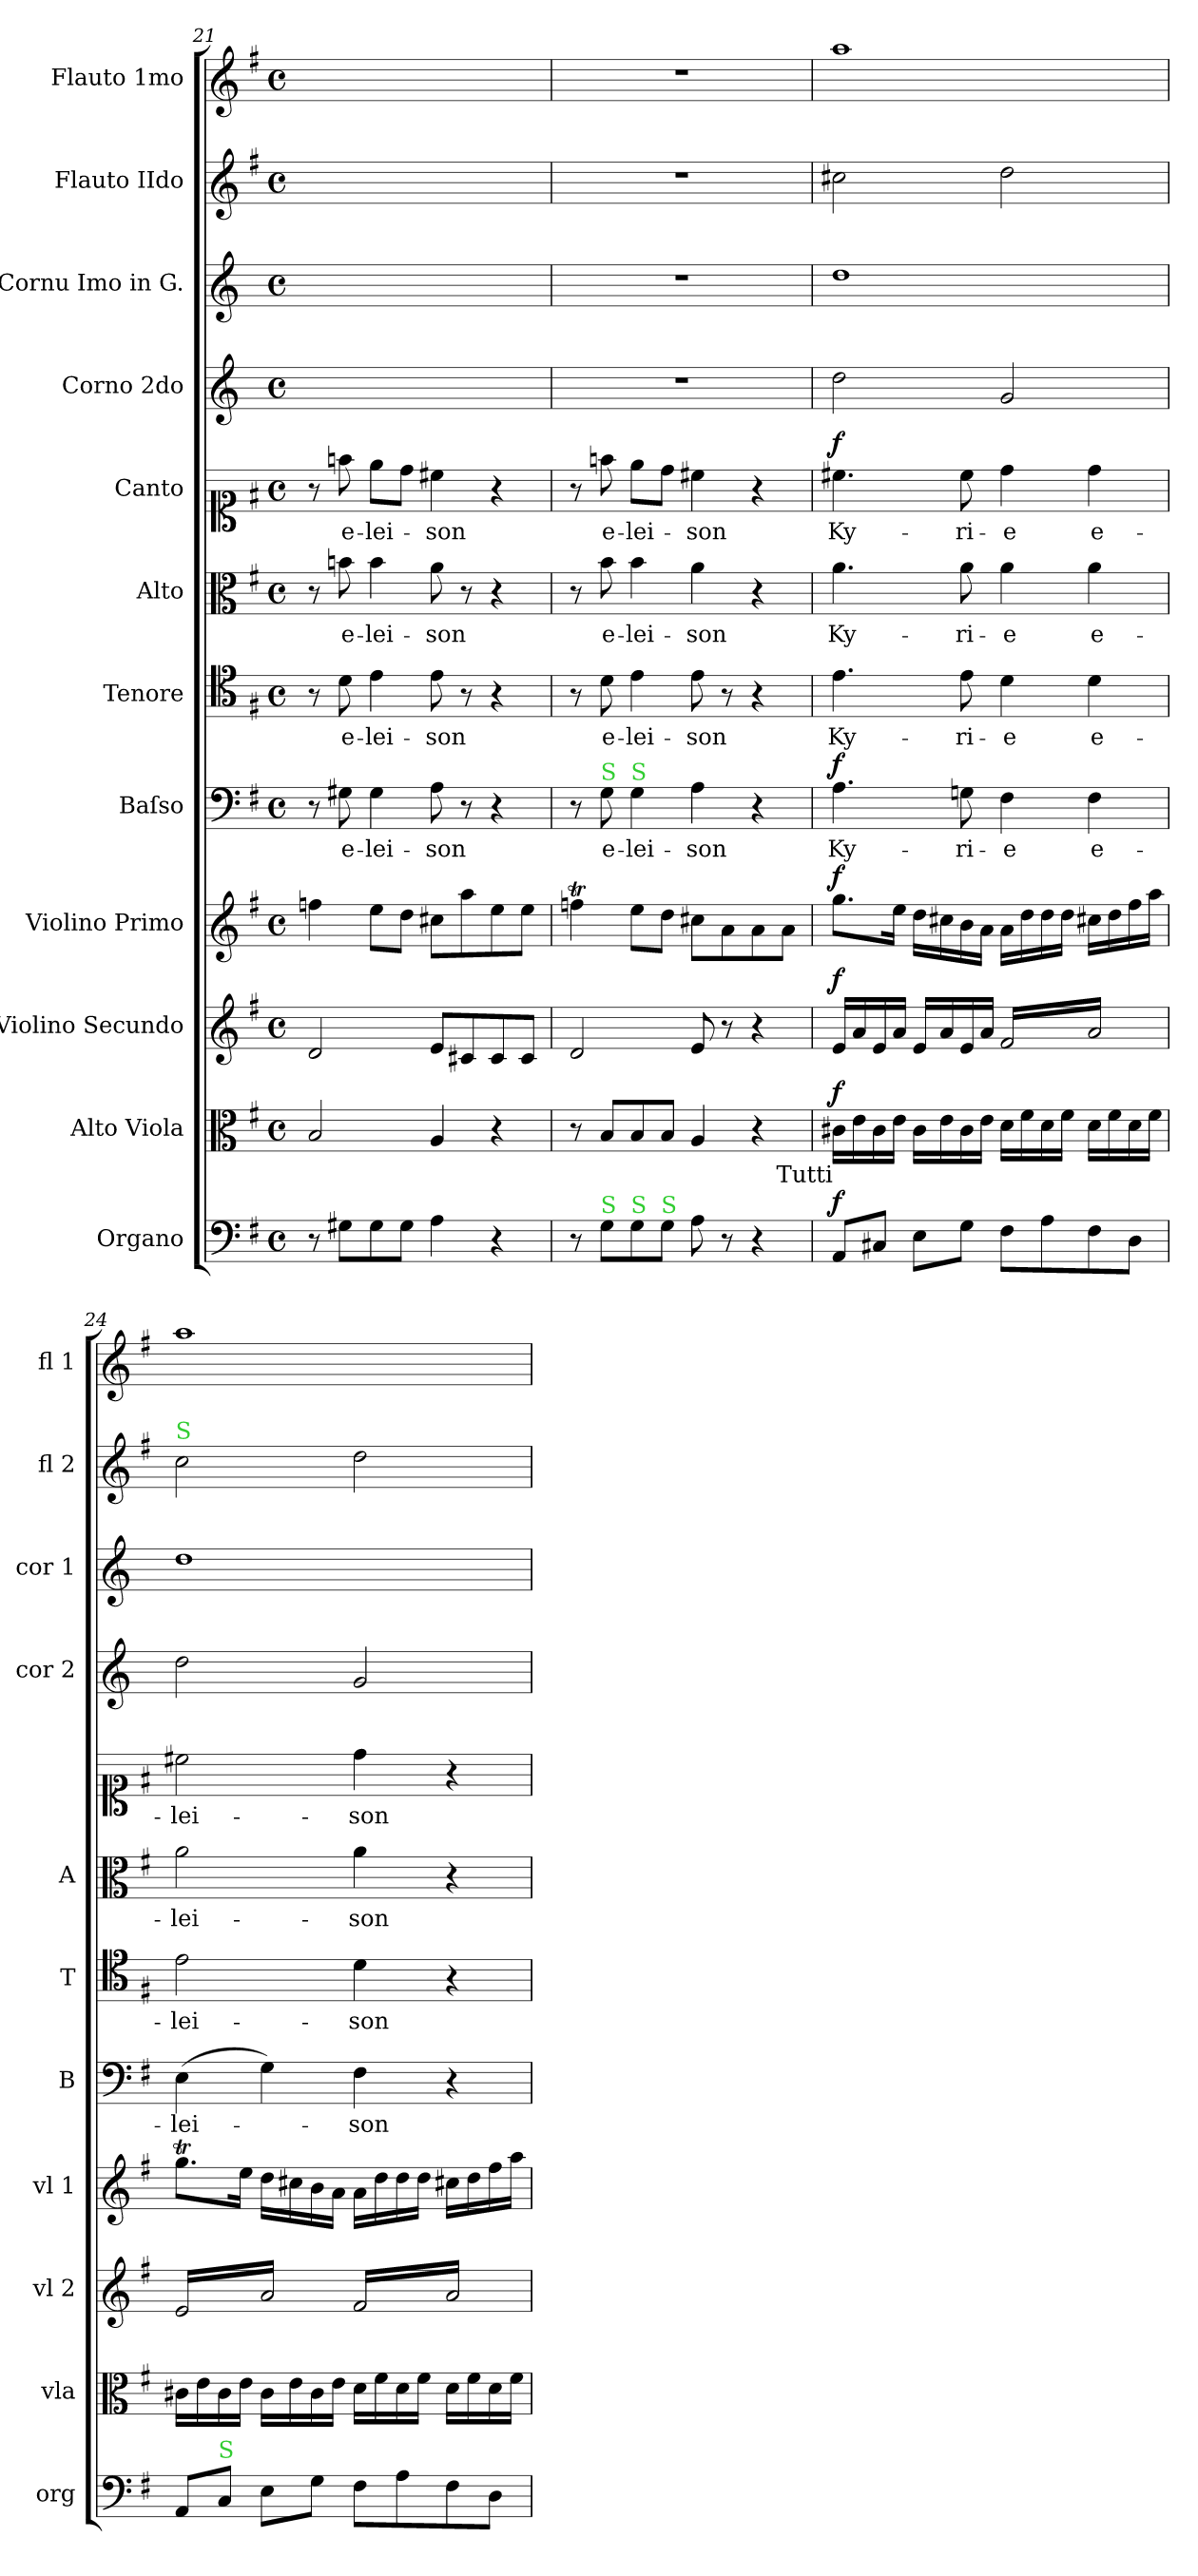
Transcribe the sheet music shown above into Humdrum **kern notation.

**kern	**dynam	**kern	**dynam	**kern	**dynam	**kern	**dynam	**kern	**text	**dynam	**kern	**text	**kern	**text	**kern	**text	**dynam	**kern	**kern	**kern	**kern
*part12	*part12	*part11	*part11	*part10	*part10	*part9	*part9	*part8	*part8	*part8	*part7	*part7	*part6	*part6	*part5	*part5	*part5	*part4	*part3	*part2	*part1
*staff12	*staff12	*staff11	*staff11	*staff10	*staff10	*staff9	*staff9	*staff8	*staff8	*staff8	*staff7	*staff7	*staff6	*staff6	*staff5	*staff5	*staff5	*staff4	*staff3	*staff2	*staff1
*I"Organo	*	*I"Alto Viola	*	*I"Violino Secundo	*	*I"Violino Primo	*	*I"Baſso	*	*	*I"Tenore	*	*I"Alto	*	*I"Canto	*	*	*I"Corno 2do	*I"Cornu Imo in G.	*I"Flauto IIdo	*I"Flauto 1mo
*I'org	*	*I'vla	*	*I'vl 2	*	*I'vl 1	*	*I'B	*	*	*I'T	*	*I'A	*	*	*	*	*I'cor 2	*I'cor 1	*I'fl 2	*I'fl 1
*clefF4	*	*clefC3	*	*clefG2	*	*clefG2	*	*clefF4	*	*	*clefC4	*	*clefC3	*	*clefC1	*	*	*clefG2	*clefG2	*clefG2	*clefG2
*	*	*	*	*	*	*	*	*	*	*	*	*	*	*	*	*	*	*ITrd3c5	*ITrd3c5	*	*
*k[f#]	*	*k[f#]	*	*k[f#]	*	*k[f#]	*	*k[f#]	*	*	*k[f#]	*	*k[f#]	*	*k[f#]	*	*	*k[f#]	*k[f#]	*k[f#]	*k[f#]
*G:	*	*G:	*	*G:	*	*G:	*	*G:	*	*	*G:	*	*G:	*	*G:	*	*	*G:	*G:	*G:	*G:
*M4/4	*	*M4/4	*	*M4/4	*	*M4/4	*	*M4/4	*	*	*M4/4	*	*M4/4	*	*M4/4	*	*	*M4/4	*M4/4	*M4/4	*M4/4
*met(c)	*	*met(c)	*	*met(c)	*	*met(c)	*	*met(c)	*	*	*met(c)	*	*met(c)	*	*met(c)	*	*	*met(c)	*met(c)	*met(c)	*met(c)
=21	=21	=21	=21	=21	=21	=21	=21	=21	=21	=21	=21	=21	=21	=21	=21	=21	=21	=21	=21	=21	=21
8r	.	2B/	.	2d/	.	4ffn\	.	8r	.	.	8r	.	8r	.	8r	.	.	1ryy	1ryy	1ryy	1ryy
!	!	!	!	!	!	!	!	!	!	!	!	!LO:LY:i	!	!	!	!	!	!	!	!	!
8G#X\L	.	.	.	.	.	.	.	8G#X\	e-	.	8d\	e-	8bn\	e-	8ffn\	e-	.	.	.	.	.
!	!	!	!	!	!	!	!	!	!	!	!	!LO:LY:i	!	!	!	!	!	!	!	!	!
8G#\	.	.	.	.	.	8ee\L	.	4G#\	-lei-	.	4e\	-lei-	4b\	-lei-	8ee\L	-lei-	.	.	.	.	.
8G#\J	.	.	.	.	.	8dd\J	.	.	.	.	.	.	.	.	8dd\J	.	.	.	.	.	.
!	!	!	!	!	!	!	!	!	!	!	!	!LO:LY:i	!	!	!	!	!	!	!	!	!
4A\	.	4A/	.	8e/L	.	8cc#X\L	.	8A\	-son	.	8e\	-son	8a\	-son	4cc#X\	-son	.	.	.	.	.
.	.	.	.	8c#X/	.	8aa\	.	8r	.	.	8r	.	8r	.	.	.	.	.	.	.	.
4r	.	4r	.	8c#/	.	8ee\	.	4r	.	.	4r	.	4r	.	4r	.	.	.	.	.	.
.	.	.	.	8c#/J	.	8ee\J	.	.	.	.	.	.	.	.	.	.	.	.	.	.	.
=22	=22	=22	=22	=22	=22	=22	=22	=22	=22	=22	=22	=22	=22	=22	=22	=22	=22	=22	=22	=22	=22
8r	.	8r	.	2d/	.	4ffnT\	.	8r	.	.	8r	.	8r	.	8r	.	.	1r	1r	1r	1r
!	!	!	!	!	!	!	!	!LO:TX:a:color=limegreen:t=S	!	!	!	!	!	!	!	!	!	!	!	!	!
!LO:TX:a:color=limegreen:t=S	!	!	!	!	!	!	!	!	!	!	!	!	!	!	!	!	!	!	!	!	!
!	!	!	!	!	!	!	!	!	!LO:LY:i	!	!	!LO:LY:i	!	!LO:LY:i	!	!	!	!	!	!	!
8G\L	.	8B/L	.	.	.	.	.	8G\	e-	.	8d\	e-	8b\	e-	8ffn\	e-	.	.	.	.	.
!	!	!	!	!	!	!	!	!LO:TX:a:color=limegreen:t=S	!	!	!	!	!	!	!	!	!	!	!	!	!
!LO:TX:a:color=limegreen:t=S	!	!	!	!	!	!	!	!	!	!	!	!	!	!	!	!	!	!	!	!	!
!	!	!	!	!	!	!	!	!	!LO:LY:i	!	!	!LO:LY:i	!	!LO:LY:i	!	!	!	!	!	!	!
8G\	.	8B/	.	.	.	8ee\L	.	4G\	-lei-	.	4e\	-lei-	4b\	-lei-	8ee\L	-lei-	.	.	.	.	.
!LO:TX:a:color=limegreen:t=S	!	!	!	!	!	!	!	!	!	!	!	!	!	!	!	!	!	!	!	!	!
8G\J	.	8B/J	.	.	.	8dd\J	.	.	.	.	.	.	.	.	8dd\J	.	.	.	.	.	.
!	!	!	!	!	!	!	!	!	!LO:LY:i	!	!	!LO:LY:i	!	!LO:LY:i	!	!	!	!	!	!	!
8A\	.	4A/	.	8e/	.	8cc#X\L	.	4A\	-son	.	8e\	-son	4a\	-son	4cc#X\	-son	.	.	.	.	.
8r	.	.	.	8r	.	8a\	.	.	.	.	8r	.	.	.	.	.	.	.	.	.	.
4r	.	4r	.	4r	.	8a\	.	4r	.	.	4r	.	4r	.	4r	.	.	.	.	.	.
.	.	.	.	.	.	8a\J	.	.	.	.	.	.	.	.	.	.	.	.	.	.	.
=23	=23	=23	=23	=23	=23	=23	=23	=23	=23	=23	=23	=23	=23	=23	=23	=23	=23	=23	=23	=23	=23
!LO:TX:a:rj:t=Tutti	!	!	!	!	!	!	!	!	!	!	!	!	!	!	!	!	!	!	!	!	!
!	!LO:DY:a	!	!LO:DY:a	!	!LO:DY:a	!	!LO:DY:a	!	!	!LO:DY:a	!	!	!	!	!	!	!LO:DY:a	!	!	!	!
8AA/L	f	16c#X\LL	f	16e/LL	f	8.gg\L	f	4.A\	Ky-	f	4.e\	Ky-	4.a\	Ky-	4.cc#X\	Ky-	f	2a\	1a/	2cc#X\	1aa\
.	.	16e\	.	16a/	.	.	.	.	.	.	.	.	.	.	.	.	.	.	.	.	.
8C#X/J	.	16c#\	.	16e/	.	.	.	.	.	.	.	.	.	.	.	.	.	.	.	.	.
.	.	16e\JJ	.	16a/JJ	.	16ee\Jk	.	.	.	.	.	.	.	.	.	.	.	.	.	.	.
8E\L	.	16c#\LL	.	16e/LL	.	16dd\LL	.	.	.	.	.	.	.	.	.	.	.	.	.	.	.
.	.	16e\	.	16a/	.	16cc#X\	.	.	.	.	.	.	.	.	.	.	.	.	.	.	.
8G\J	.	16c#\	.	16e/	.	16b\	.	8Gn\	-ri-	.	8e\	-ri-	8a\	-ri-	8cc#\	-ri-	.	.	.	.	.
.	.	16e\JJ	.	16a/JJ	.	16a\JJ	.	.	.	.	.	.	.	.	.	.	.	.	.	.	.
*	*	*	*	*tremolo	*	*	*	*	*	*	*	*	*	*	*	*	*	*	*	*	*
8F#\L	.	16d\LL	.	16f#/LL	.	16a\LL	.	4F#\	-e	.	4d\	-e	4a\	-e	4dd\	-e	.	2d/	.	2dd\	.
.	.	16f#\	.	16a/	.	16dd\	.	.	.	.	.	.	.	.	.	.	.	.	.	.	.
8A\	.	16d\	.	16f#/	.	16dd\	.	.	.	.	.	.	.	.	.	.	.	.	.	.	.
.	.	16f#\JJ	.	16a/	.	16dd\JJ	.	.	.	.	.	.	.	.	.	.	.	.	.	.	.
8F#\	.	16d\LL	.	16f#/	.	16cc#X\LL	.	4F#\	e-	.	4d\	e-	4a\	e-	4dd\	e-	.	.	.	.	.
.	.	16f#\	.	16a/	.	16dd\	.	.	.	.	.	.	.	.	.	.	.	.	.	.	.
8D\J	.	16d\	.	16f#/	.	16ff#\	.	.	.	.	.	.	.	.	.	.	.	.	.	.	.
.	.	16f#\JJ	.	16a/JJ	.	16aa\JJ	.	.	.	.	.	.	.	.	.	.	.	.	.	.	.
=24	=24	=24	=24	=24	=24	=24	=24	=24	=24	=24	=24	=24	=24	=24	=24	=24	=24	=24	=24	=24	=24
!	!	!	!	!	!	!	!	!	!	!	!	!	!	!	!	!	!	!	!	!LO:TX:a:color=limegreen:t=S	!
8AA/L	.	16c#X\LL	.	16e/LL	.	8.ggT\L	.	(4E\	-lei-	.	2e\	-lei-	2a\	-lei-	2cc#X\	-lei-	.	2a\	1a/	2cc\	1aa\
.	.	16e\	.	16a/	.	.	.	.	.	.	.	.	.	.	.	.	.	.	.	.	.
!LO:TX:a:color=limegreen:t=S	!	!	!	!	!	!	!	!	!	!	!	!	!	!	!	!	!	!	!	!	!
8C/J	.	16c#\	.	16e/	.	.	.	.	.	.	.	.	.	.	.	.	.	.	.	.	.
.	.	16e\JJ	.	16a/	.	16ee\Jk	.	.	.	.	.	.	.	.	.	.	.	.	.	.	.
8E\L	.	16c#\LL	.	16e/	.	16dd\LL	.	4G\)	.	.	.	.	.	.	.	.	.	.	.	.	.
.	.	16e\	.	16a/	.	16cc#X\	.	.	.	.	.	.	.	.	.	.	.	.	.	.	.
8G\J	.	16c#\	.	16e/	.	16b\	.	.	.	.	.	.	.	.	.	.	.	.	.	.	.
.	.	16e\JJ	.	16a/JJ	.	16a\JJ	.	.	.	.	.	.	.	.	.	.	.	.	.	.	.
8F#\L	.	16d\LL	.	16f#/LL	.	16a\LL	.	4F#\	-son	.	4d\	-son	4a\	-son	4dd\	-son	.	2d/	.	2dd\	.
.	.	16f#\	.	16a/	.	16dd\	.	.	.	.	.	.	.	.	.	.	.	.	.	.	.
8A\	.	16d\	.	16f#/	.	16dd\	.	.	.	.	.	.	.	.	.	.	.	.	.	.	.
.	.	16f#\JJ	.	16a/	.	16dd\JJ	.	.	.	.	.	.	.	.	.	.	.	.	.	.	.
8F#\	.	16d\LL	.	16f#/	.	16cc#X\LL	.	4r	.	.	4r	.	4r	.	4r	.	.	.	.	.	.
.	.	16f#\	.	16a/	.	16dd\	.	.	.	.	.	.	.	.	.	.	.	.	.	.	.
8D\J	.	16d\	.	16f#/	.	16ff#\	.	.	.	.	.	.	.	.	.	.	.	.	.	.	.
.	.	16f#\JJ	.	16a/JJ	.	16aa\JJ	.	.	.	.	.	.	.	.	.	.	.	.	.	.	.
*	*	*	*	*Xtremolo	*	*	*	*	*	*	*	*	*	*	*	*	*	*	*	*	*
.	.	.	.	.	.	.	.	.	.	.	.	.	.	.	.	.	.	.	.	.	.
.	.	.	.	.	.	.	.	.	.	.	.	.	.	.	.	.	.	.	.	.	.
.	.	.	.	.	.	.	.	.	.	.	.	.	.	.	.	.	.	.	.	.	.
.	.	.	.	.	.	.	.	.	.	.	.	.	.	.	.	.	.	.	.	.	.
=	=	=	=	=	=	=	=	=	=	=	=	=	=	=	=	=	=	=	=	=	=
*-	*-	*-	*-	*-	*-	*-	*-	*-	*-	*-	*-	*-	*-	*-	*-	*-	*-	*-	*-	*-	*-
